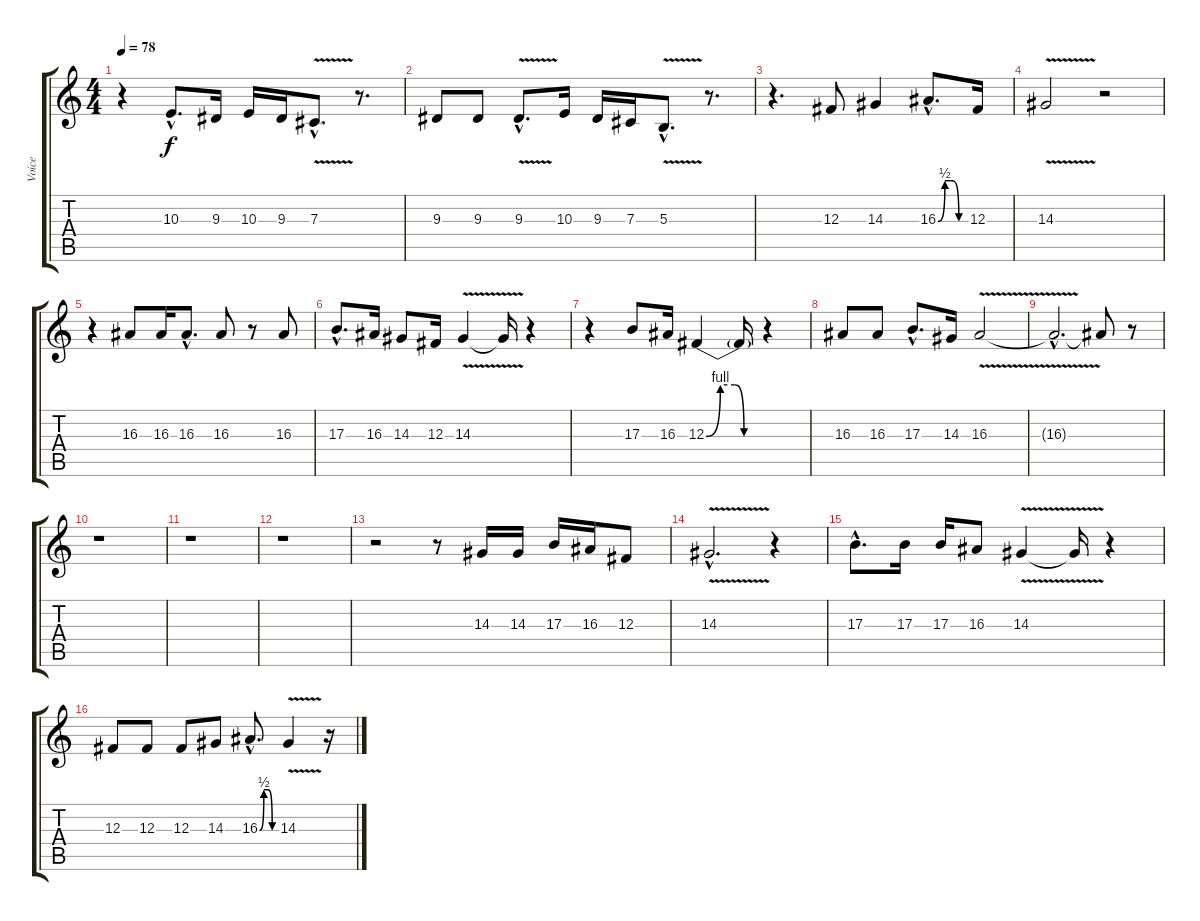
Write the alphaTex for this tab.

\track ("Voice" "Voice") {instrument tenorsax}
\staff {score tabs}
\tuning (Eb4 Bb3 Gb3 Db3 Ab2 Eb2) {hide}
\ts (4 4)
\tempo 78
\clef g2
\ks c
r.4{dy f} 10.3{hac}.8{d} 9.3.16 10.3.16 9.3.16 7.3{v hac}.8{d} r.8{d} |
9.3.8 9.3.8 9.3{v hac}.8{d} 10.3.16 9.3.16 7.3.16 5.3{v hac}.8{d} r.8{d} |
r.4{d} 12.3.8 14.3.4 16.3{be (custom 0 0 15 2 30 2 45 0 60 0) hac}.8{d} 12.3.16 |
14.3{v}.2 r.2 |
r.4 16.3.8 16.3.16 16.3{hac}.8{d} 16.3.8 r.8 16.3.8 |
17.3{hac}.8{d} 16.3.16 14.3.8 12.3.16 14.3{v}.4 14.3{t}.16 r.4 |
r.4 17.3.8 16.3.16 12.3{be (custom 0 0 15 4 30 4 40 0 60 0)}.4 12.3{t}.16 r.4 |
16.3.8 16.3.8 17.3{hac}.8{d} 14.3.16 16.3{v}.2 |
16.3{hac t}.2{d} 16.3{t}.8 r.8 |
r.1 |
r.1 |
r.1 |
r.2 r.8 14.3.16 14.3.16 17.3.16 16.3.16 12.3.8 |
14.3{v hac}.2{d} r.4 |
17.3{hac}.8{d} 17.3.16 17.3.16 16.3.8 14.3{v}.4 14.3{t}.16 r.4 |
12.3.8 12.3.8 12.3.8 14.3.8 16.3{be (custom 0 0 15 2 30 2 45 0 60 0) hac}.8{d} 14.3{v}.4 r.16
